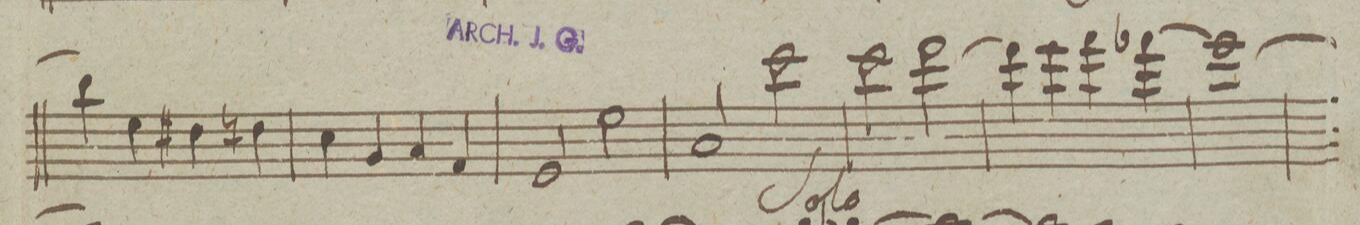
**kern	**dynam
*I"Fagotto Primo.	*
*clefF4	*
*k[fngncn]	*
*met(c|)	*
*M2/2	*
4d\]	.
4G\	.
4F#X\	.
4Fn\	.
=188	=188
4E\	.
4BB/	.
4C/	.
4AA/	.
=189	=189
2GG/	.
2G\	.
=190	=190
2C/	.
2e\	.
=191	=191
2e\	.
[2f\	.
=192	=192
4f\]	.
4g\	.
4a\	.
(4a-X\	.
=193	=193
[1g\)	.
=194	=194
*-	*-
